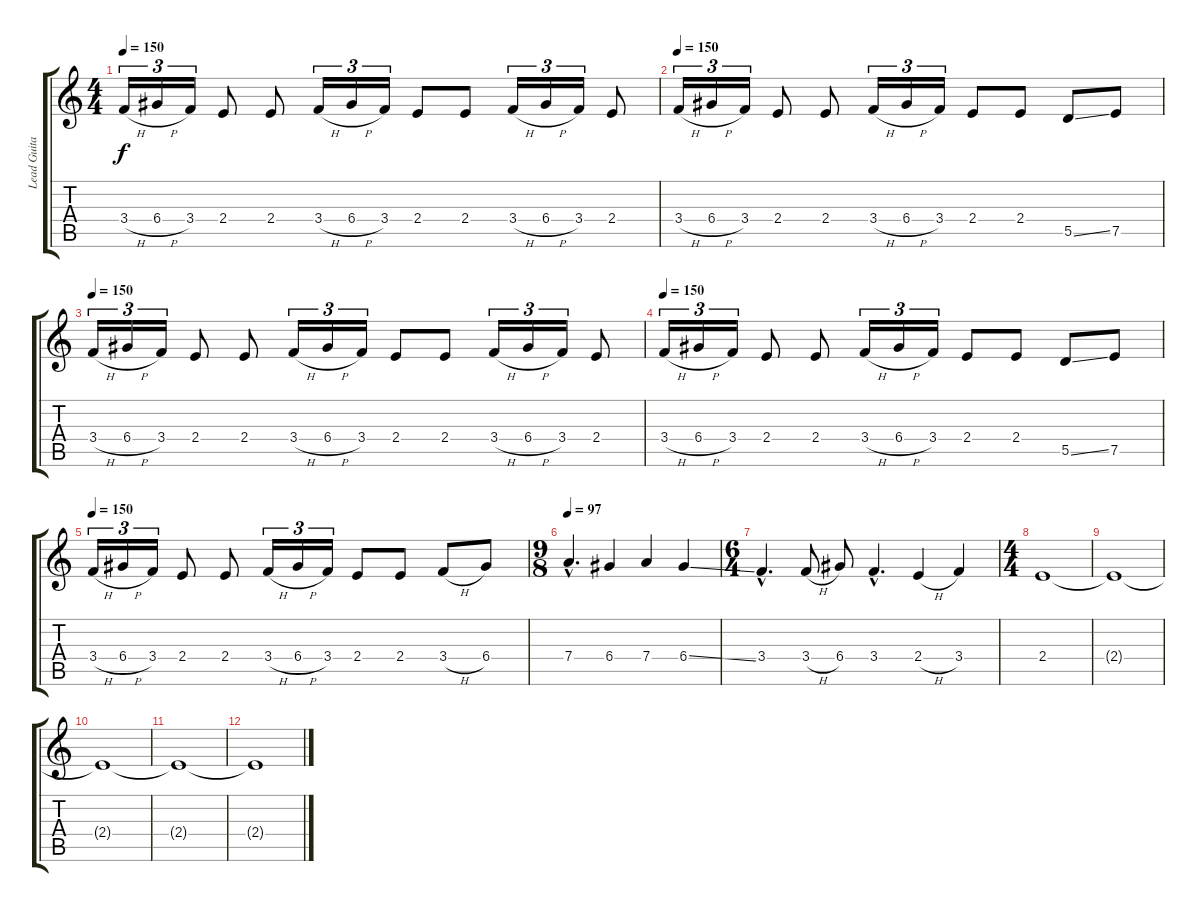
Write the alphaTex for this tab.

\track ("Lead Guitar" "Lead Guita") {instrument distortionguitar}
\staff {score tabs}
\tuning (E4 B3 G3 D3 A2 E2) {hide}
\ts (4 4)
\tempo 150
\clef g2
\ks c
3.4{h}.16{tu (3 2) dy f} 6.4{h}.16{tu (3 2)} 3.4.16{tu (3 2)} 2.4.8 2.4.8 3.4{h}.16{tu (3 2)} 6.4{h}.16{tu (3 2)} 3.4.16{tu (3 2)} 2.4.8 2.4.8 3.4{h}.16{tu (3 2)} 6.4{h}.16{tu (3 2)} 3.4.16{tu (3 2)} 2.4.8 |
\tempo 150
3.4{h}.16{tu (3 2)} 6.4{h}.16{tu (3 2)} 3.4.16{tu (3 2)} 2.4.8 2.4.8 3.4{h}.16{tu (3 2)} 6.4{h}.16{tu (3 2)} 3.4.16{tu (3 2)} 2.4.8 2.4.8 5.5{ss}.8 7.5.8 |
\tempo 150
3.4{h}.16{tu (3 2)} 6.4{h}.16{tu (3 2)} 3.4.16{tu (3 2)} 2.4.8 2.4.8 3.4{h}.16{tu (3 2)} 6.4{h}.16{tu (3 2)} 3.4.16{tu (3 2)} 2.4.8 2.4.8 3.4{h}.16{tu (3 2)} 6.4{h}.16{tu (3 2)} 3.4.16{tu (3 2)} 2.4.8 |
\tempo 150
3.4{h}.16{tu (3 2)} 6.4{h}.16{tu (3 2)} 3.4.16{tu (3 2)} 2.4.8 2.4.8 3.4{h}.16{tu (3 2)} 6.4{h}.16{tu (3 2)} 3.4.16{tu (3 2)} 2.4.8 2.4.8 5.5{ss}.8 7.5.8 |
\tempo 150
3.4{h}.16{tu (3 2)} 6.4{h}.16{tu (3 2)} 3.4.16{tu (3 2)} 2.4.8 2.4.8 3.4{h}.16{tu (3 2)} 6.4{h}.16{tu (3 2)} 3.4.16{tu (3 2)} 2.4.8 2.4.8 3.4{h}.8 6.4.8 |
\ts (9 8)
\tempo 97
7.4{hac}.4{d} 6.4.4 7.4.4 6.4{ss}.4 |
\ts (6 4)
3.4{hac}.4{d} 3.4{h}.8 6.4.8 3.4{hac}.4{d} 2.4{h}.4 3.4.4 |
\ts (4 4)
2.4.1 |
2.4{t}.1 |
2.4{t}.1 |
2.4{t}.1 |
2.4{t}.1
